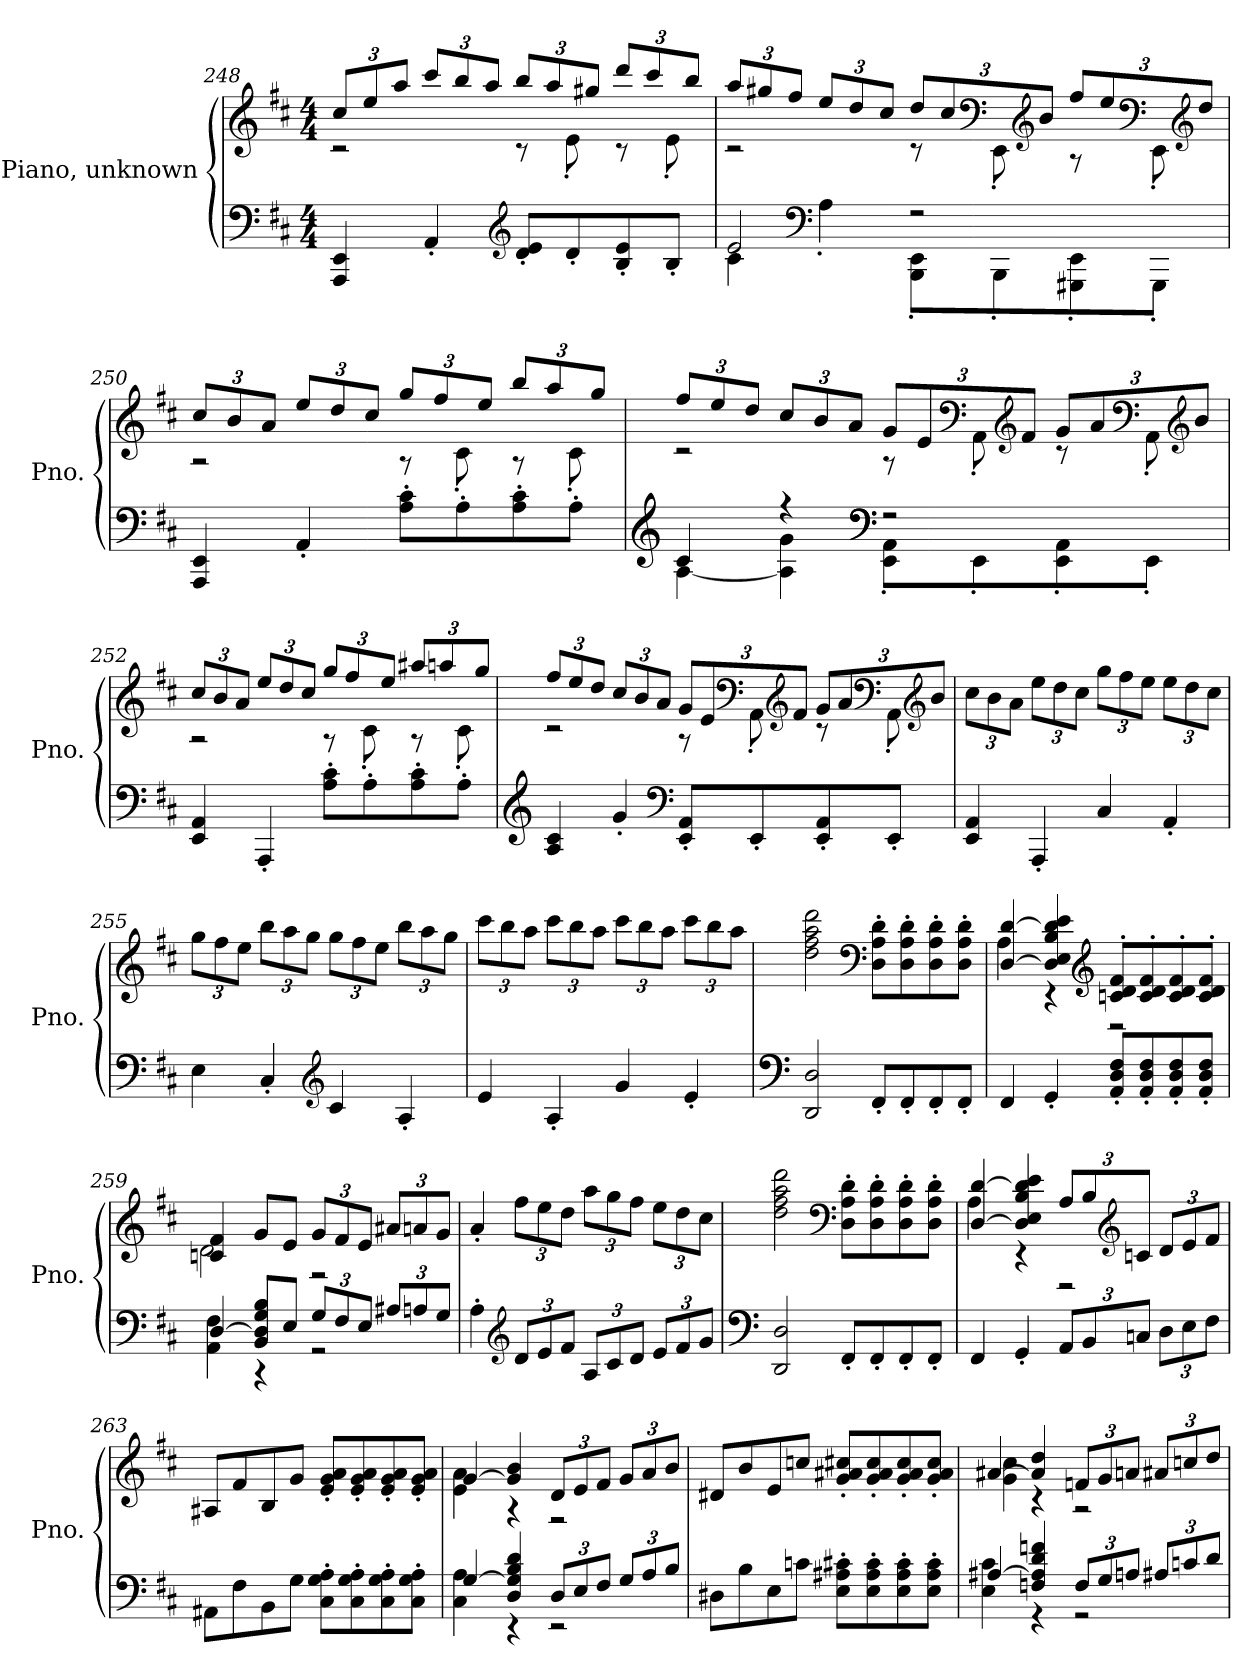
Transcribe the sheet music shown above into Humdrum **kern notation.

**kern	**kern
*part1	*part1
*staff2	*staff1
*I"Piano, unknown	*
*I'Pno.	*
!!LO:LB:g=z
*clefF4	*clefG2
*k[f#c#]	*k[f#c#]
*M4/4	*M4/4
*	*Xbrackettup
=248	=248
*	*^
4AAA/ 4EE/	12cc#/L	2r
.	12ee/	.
.	12aa/J	.
4AA'/	12ccc#/L	.
.	12bb/	.
.	12aa/J	.
*clefG2	*	*
8d/' 8e/'L	12bb/L	8r
.	12aa/	.
8d'/	.	8e'\
.	12gg#X/J	.
8B/' 8e/'	12ddd/L	8r
.	12ccc#/	.
8B'/J	.	8e'\
.	12bb/J	.
=249	=249	=249
*^	*	*
2e/	4c#\	12aa/L	2r
.	.	12gg#X/	.
.	.	12ff#/J	.
*clefF4	*	*	*
.	4A'\	12ee/L	.
.	.	12dd/	.
.	.	12cc#/J	.
2r	8BBB\' 8EE\'L	12dd/L	8r
.	.	12cc#/	.
*	*	*clefF4	*
.	8BBB'\	.	8EE'\
*	*	*clefG2	*
.	.	12b/J	.
.	8GGG#X\' 8EE\'	12ff#/L	8r
.	.	12ee/	.
*	*	*clefF4	*
.	8GGG#'\J	.	8EE'\
*	*	*clefG2	*
.	.	12dd/J	.
*v	*v	*	*
!!LO:LB:g=z	!!
=250	=250	=250
4AAA/ 4EE/	12cc#/L	2r
.	12b/	.
.	12a/J	.
4AA'/	12ee/L	.
.	12dd/	.
.	12cc#/J	.
8A\' 8c#\'L	12gg/L	8r
.	12ff#/	.
8A'\	.	8c#'\
.	12ee/J	.
8A\' 8c#\'	12bb/L	8r
.	12aa/	.
8A'\J	.	8c#'\
.	12gg/J	.
=251	=251	=251
*clefG2	*	*
*^	*	*
4c#/	[4A\	12ff#/L	2r
.	.	12ee/	.
.	.	12dd/J	.
4r	4A\] 4g\	12cc#/L	.
.	.	12b/	.
.	.	12a/J	.
*clefF4	*	*	*
2r	8EE\' 8AA\'L	12g/L	8r
.	.	12e/	.
*	*	*clefF4	*
.	8EE'\	.	8AA'\
*	*	*clefG2	*
.	.	12f#/J	.
.	8EE\' 8AA\'	12g/L	8r
.	.	12a/	.
*	*	*clefF4	*
.	8EE'\J	.	8AA'\
*	*	*clefG2	*
.	.	12b/J	.
*v	*v	*	*
!!LO:LB:g=z	!!
=252	=252	=252
4EE/ 4AA/	12cc#/L	2r
.	12b/	.
.	12a/J	.
4AAA'/	12ee/L	.
.	12dd/	.
.	12cc#/J	.
8A\' 8c#\'L	12gg/L	8r
.	12ff#/	.
8A'\	.	8c#'\
.	12ee/J	.
8A\' 8c#\'	12aa#X/L	8r
.	12aan/	.
8A'\J	.	8c#'\
.	12gg/J	.
=253	=253	=253
*clefG2	*	*
4A/ 4c#/	12ff#/L	2r
.	12ee/	.
.	12dd/J	.
4g'/	12cc#/L	.
.	12b/	.
.	12a/J	.
*clefF4	*	*
8EE/' 8AA/'L	12g/L	8r
.	12e/	.
*	*clefF4	*
8EE'/	.	8AA'\
*	*clefG2	*
.	12f#/J	.
8EE/' 8AA/'	12g/L	8r
.	12a/	.
*	*clefF4	*
8EE'/J	.	8AA'\
*	*clefG2	*
.	12b/J	.
*	*v	*v
!!LO:LB:g=z
=254	=254
4EE/ 4AA/	12cc#\L
.	12b\
.	12a\J
4AAA'/	12ee\L
.	12dd\
.	12cc#\J
4C#/	12gg\L
.	12ff#\
.	12ee\J
4AA'/	12ee\L
.	12dd\
.	12cc#\J
=255	=255
4E\	12gg\L
.	12ff#\
.	12ee\J
4C#'/	12bb\L
.	12aa\
.	12gg\J
*clefG2	*
4c#/	12gg\L
.	12ff#\
.	12ee\J
4A'/	12bb\L
.	12aa\
.	12gg\J
=256	=256
4e/	12ccc#\L
.	12bb\
.	12aa\J
4A'/	12ccc#\L
.	12bb\
.	12aa\J
4g/	12ccc#\L
.	12bb\
.	12aa\J
4e'/	12ccc#\L
.	12bb\
.	12aa\J
!!LO:LB:g=z
=257	=257
*clefF4	*
2DD/ 2D/	2dd\ 2ff#\ 2aa\ 2ddd\
*	*clefF4
8FF#'/L	8D\' 8A\' 8d\'L
8FF#'/	8D\' 8A\' 8d\'
8FF#'/	8D\' 8A\' 8d\'
8FF#'/J	8D\' 8A\' 8d\'J
=258	=258
*	*^
4FF#/	[4D/ [4d/	4A\
4GG'/	4D/] 4E/ 4B/ 4d/] 4e/	4r
*	*clefG2	*
8AA/' 8D/' 8F#/'L	8cn/' 8d/' 8f#/'L	2r
8AA/' 8D/' 8F#/'	8c/' 8d/' 8f#/'	.
8AA/' 8D/' 8F#/'	8c/' 8d/' 8f#/'	.
8AA/' 8D/' 8F#/'J	8c/' 8d/' 8f#/'J	.
=259	=259	=259
*^	*	*
[4D/	4AA\ 4F#\	4cn/ 4f#/	2d\
8BB/ 8D/] 8G/ 8B/L	4r	8g/L	.
8E/J	.	8e/J	.
*Xbrackettup	*	*	*
12G/L	2r	12g/L	2r
12F#/	.	12f#/	.
12E/J	.	12e/J	.
12A#X/L	.	12a#X/L	.
12An/	.	12an/	.
12G/J	.	12g/J	.
*v	*v	*	*
*	*v	*v
!!LO:PB:g=z
=260	=260
4A'\	4a'/
*clefG2	*
12d/L	12ff#\L
12e/	12ee\
12f#/J	12dd\J
12A/L	12aa\L
12c#/	12gg\
12d/J	12ff#\J
12e/L	12ee\L
12f#/	12dd\
12g/J	12cc#\J
=261	=261
*clefF4	*
2DD/ 2D/	2dd\ 2ff#\ 2aa\ 2ddd\
*	*clefF4
8FF#'/L	8D\' 8A\' 8d\'L
8FF#'/	8D\' 8A\' 8d\'
8FF#'/	8D\' 8A\' 8d\'
8FF#'/J	8D\' 8A\' 8d\'J
=262	=262
*	*^
4FF#/	[4D/ [4d/	4A\
4GG'/	4D/] 4E/ 4B/ 4d/] 4e/	4r
12AA/L	12A/L	2r
12BB/	12B/	.
*	*clefG2	*
12Cn/J	12cn/J	.
12D\L	12d/L	.
12E\	12e/	.
12F#\J	12f#/J	.
*	*v	*v
!!LO:LB:g=z
=263	=263
8AA#X\L	8A#X/L
8F#\	8f#/
8BB\	8B/
8G\J	8g/J
8C#\' 8G\' 8A\'L	8e/' 8g/' 8a/'L
8C#\' 8G\' 8A\'	8e/' 8g/' 8a/'
8C#\' 8G\' 8A\'	8e/' 8g/' 8a/'
8C#\' 8G\' 8A\'J	8e/' 8g/' 8a/'J
=264	=264
*^	*^
[4G/	4C#\ 4A\	[4g/	4e\ 4a\
4D/ 4G/] 4B/ 4d/	4r	4g/] 4b/	4r
12D/L	2r	12d/L	2r
12E/	.	12e/	.
12F#/J	.	12f#/J	.
12G/L	.	12g/L	.
12A/	.	12a/	.
12B/J	.	12b/J	.
*v	*v	*	*
*	*v	*v
=265	=265
8D#X\L	8d#X/L
8B\	8b/
8E\	8e/
8cn\J	8ccn/J
8E\' 8A#X\' 8c#X\'L	8g/' 8a#X/' 8cc#X/'L
8E\' 8A#\' 8c#\'	8g/' 8a#/' 8cc#/'
8E\' 8A#\' 8c#\'	8g/' 8a#/' 8cc#/'
8E\' 8A#\' 8c#\'J	8g/' 8a#/' 8cc#/'J
!!LO:LB:g=z
=266	=266
*^	*^
[4A#X/	4E\ 4c#\	[4a#X/	4g\ 4cc#\
4Fn/ 4A#/] 4d/ 4fn/	4r	4a#/] 4dd/	4r
12F/L	2r	12fn/L	2r
12G/	.	12g/	.
12An/J	.	12an/J	.
12A#X/L	.	12a#X/L	.
12cn/	.	12ccn/	.
12d/J	.	12dd/J	.
*v	*v	*	*
*	*v	*v
=	=
*-	*-
